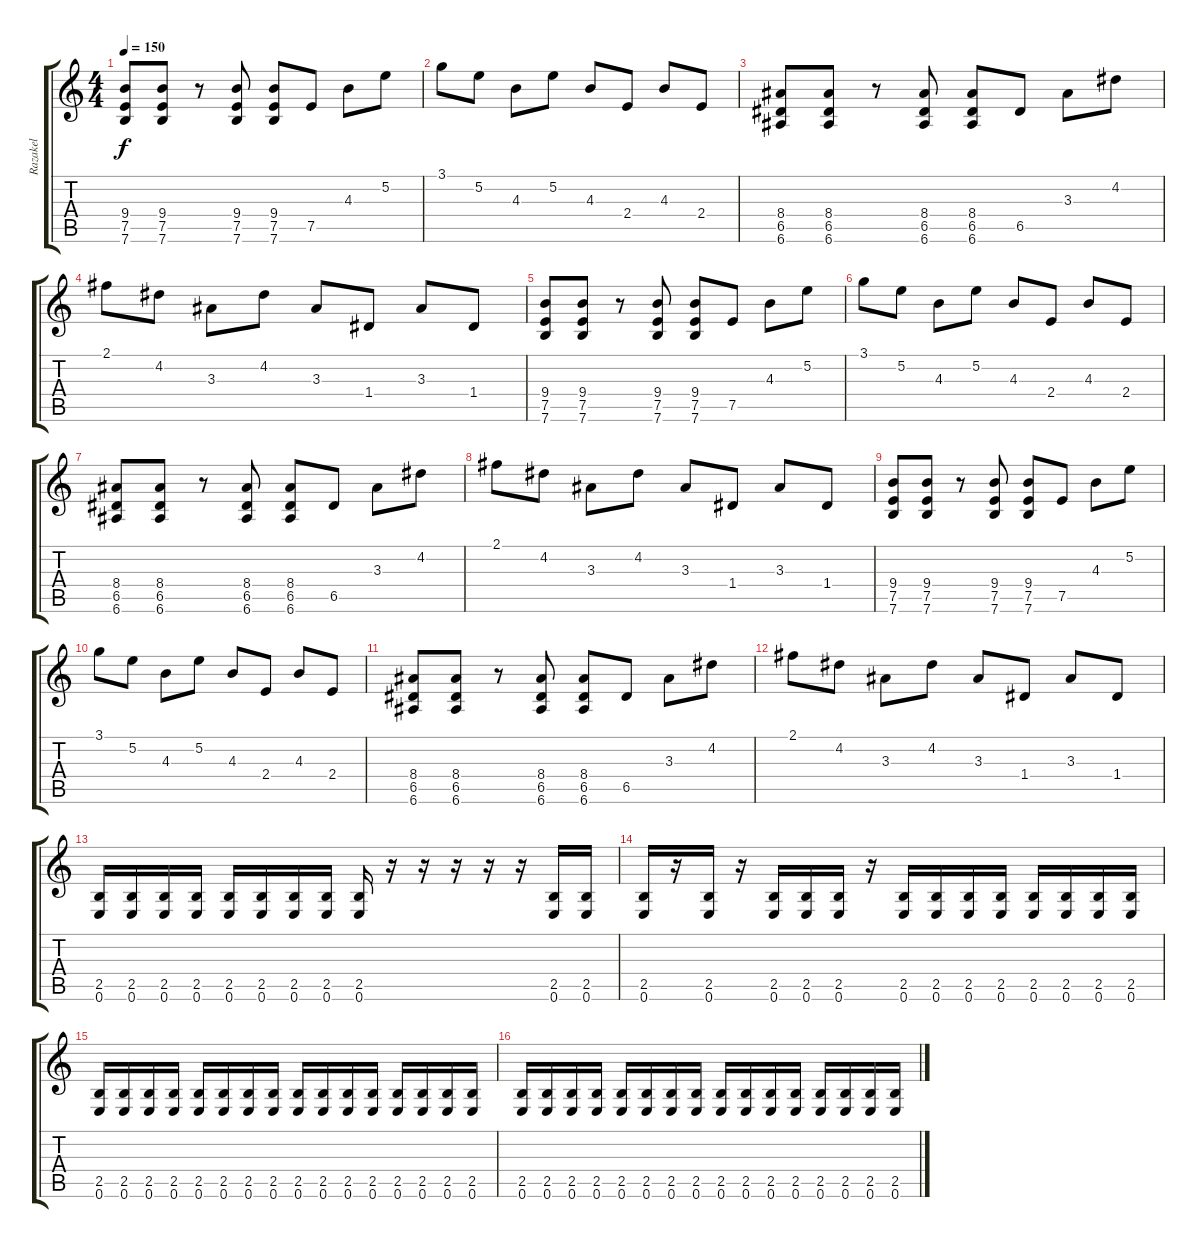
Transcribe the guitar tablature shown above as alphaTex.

\track ("Razakel" "Razakel") {instrument distortionguitar}
\staff {score tabs}
\tuning (E4 B3 G3 D3 A2 E2) {hide}
\ts (4 4)
\tempo 150
\clef g2
\ks c
(9.4 7.5 7.6).8{dy f} (9.4 7.5 7.6).8 r.8 (9.4 7.5 7.6).8 (9.4 7.5 7.6).8 7.5.8 4.3.8 5.2.8 |
3.1.8 5.2.8 4.3.8 5.2.8 4.3.8 2.4.8 4.3.8 2.4.8 |
(8.4 6.5 6.6).8 (8.4 6.5 6.6).8 r.8 (8.4 6.5 6.6).8 (8.4 6.5 6.6).8 6.5.8 3.3.8 4.2.8 |
2.1.8 4.2.8 3.3.8 4.2.8 3.3.8 1.4.8 3.3.8 1.4.8 |
(9.4 7.5 7.6).8 (9.4 7.5 7.6).8 r.8 (9.4 7.5 7.6).8 (9.4 7.5 7.6).8 7.5.8 4.3.8 5.2.8 |
3.1.8 5.2.8 4.3.8 5.2.8 4.3.8 2.4.8 4.3.8 2.4.8 |
(8.4 6.5 6.6).8 (8.4 6.5 6.6).8 r.8 (8.4 6.5 6.6).8 (8.4 6.5 6.6).8 6.5.8 3.3.8 4.2.8 |
2.1.8 4.2.8 3.3.8 4.2.8 3.3.8 1.4.8 3.3.8 1.4.8 |
(9.4 7.5 7.6).8 (9.4 7.5 7.6).8 r.8 (9.4 7.5 7.6).8 (9.4 7.5 7.6).8 7.5.8 4.3.8 5.2.8 |
3.1.8 5.2.8 4.3.8 5.2.8 4.3.8 2.4.8 4.3.8 2.4.8 |
(8.4 6.5 6.6).8 (8.4 6.5 6.6).8 r.8 (8.4 6.5 6.6).8 (8.4 6.5 6.6).8 6.5.8 3.3.8 4.2.8 |
2.1.8 4.2.8 3.3.8 4.2.8 3.3.8 1.4.8 3.3.8 1.4.8 |
(2.5 0.6).16 (2.5 0.6).16 (2.5 0.6).16 (2.5 0.6).16 (2.5 0.6).16 (2.5 0.6).16 (2.5 0.6).16 (2.5 0.6).16 (2.5 0.6).16 r.16 r.16 r.16 r.16 r.16 (2.5 0.6).16 (2.5 0.6).16 |
(2.5 0.6).16 r.16 (2.5 0.6).16 r.16 (2.5 0.6).16 (2.5 0.6).16 (2.5 0.6).16 r.16 (2.5 0.6).16 (2.5 0.6).16 (2.5 0.6).16 (2.5 0.6).16 (2.5 0.6).16 (2.5 0.6).16 (2.5 0.6).16 (2.5 0.6).16 |
(2.5 0.6).16 (2.5 0.6).16 (2.5 0.6).16 (2.5 0.6).16 (2.5 0.6).16 (2.5 0.6).16 (2.5 0.6).16 (2.5 0.6).16 (2.5 0.6).16 (2.5 0.6).16 (2.5 0.6).16 (2.5 0.6).16 (2.5 0.6).16 (2.5 0.6).16 (2.5 0.6).16 (2.5 0.6).16 |
(2.5 0.6).16 (2.5 0.6).16 (2.5 0.6).16 (2.5 0.6).16 (2.5 0.6).16 (2.5 0.6).16 (2.5 0.6).16 (2.5 0.6).16 (2.5 0.6).16 (2.5 0.6).16 (2.5 0.6).16 (2.5 0.6).16 (2.5 0.6).16 (2.5 0.6).16 (2.5 0.6).16 (2.5 0.6).16
